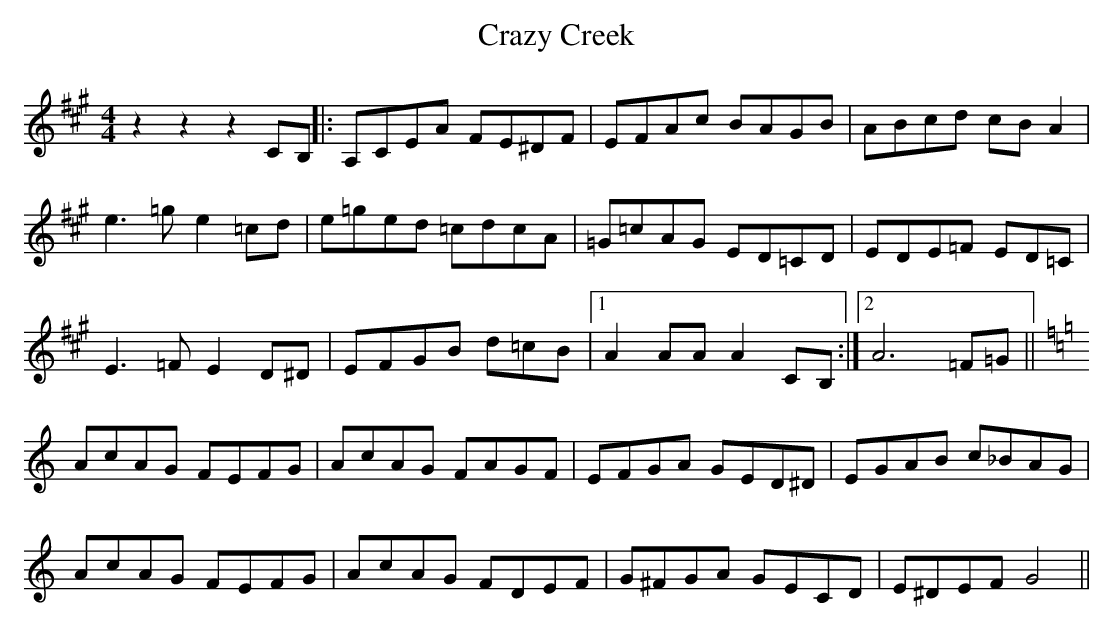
X:1
T:Crazy Creek
M:4/4
L:1/8
K:A
z2z2z2CB,||:A,CEA FE^DF|EFAc BAGB|ABcd cBA2|
e3=ge2=cd|e=ged =cdcA|=G=cAG ED=CD|EDE=F ED=C|
E3=FE2D^D|EFGB d=cB|1 A2AAA2CB,:|2 A6=F=G||
K:C
AcAG FEFG|AcAG FAGF|EFGA GED^D|EGAB c_BAG|
AcAG FEFG|AcAG FDEF|G^FGA GECD|E^DEFG4||
